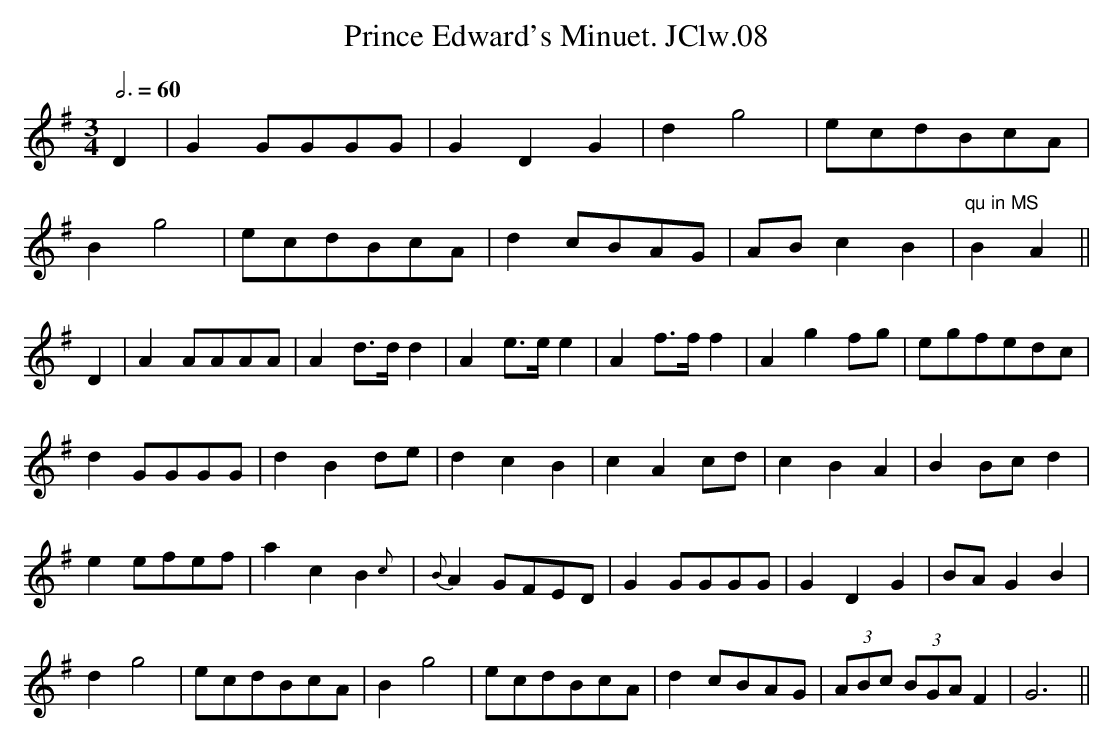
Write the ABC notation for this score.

X:1
T:Prince Edward's Minuet. JClw.08
M:3/4
L:1/8
Q:3/4=60
K:G
D2|G2 GGGG|G2D2G2|d2g4|ecdBcA|
B2g4|ecdBcA|d2 cBAG|AB c2B2|"^qu in MS"B2A2||
D2|A2 AAAA|A2d>dd2|A2e>ee2|A2f>ff2|A2 g2 fg|egfedc|
d2 GGGG|d2B2 de|d2c2B2|c2A2 cd|c2B2A2|B2Bc d2|
e2 efef|a2c2B2{c}|{B}A2GFED|G2 GGGG|G2D2G2|BAG2B2|
d2g4|ecdBcA|B2g4|ecdBcA|d2cBAG|(3ABc (3BGA F2|G6||
